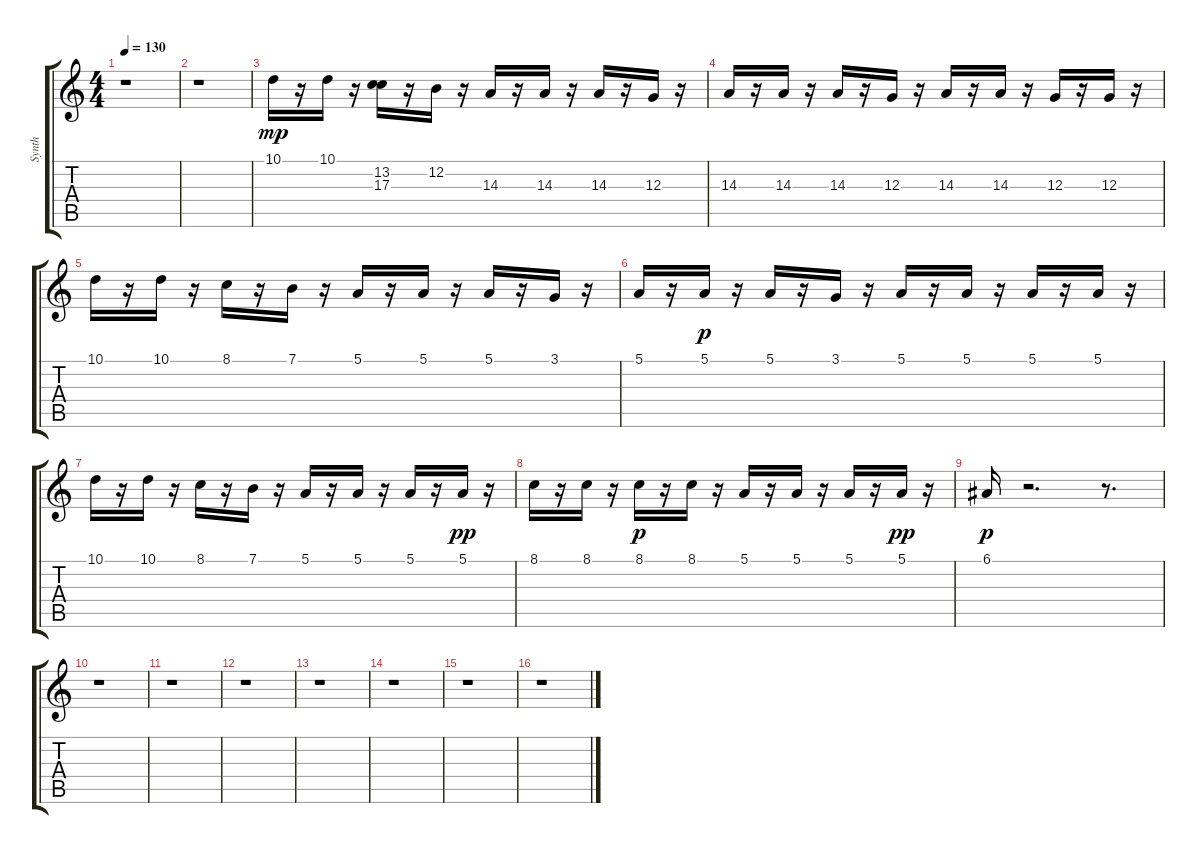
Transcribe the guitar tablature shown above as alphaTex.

\track ("Synth" "Synth") {instrument lead7fifths}
\staff {score tabs}
\tuning (E4 B3 G3 D3 A2 E2) {hide}
\ts (4 4)
\tempo 130
\clef g2
\ks c
r.1{dy mp} |
r.1 |
10.1.16 r.16 10.1.16 r.16 (13.2 17.3).16 r.16 12.2.16 r.16 14.3.16 r.16 14.3.16 r.16 14.3.16 r.16 12.3.16 r.16 |
14.3.16 r.16 14.3.16 r.16 14.3.16 r.16 12.3.16 r.16 14.3.16 r.16 14.3.16 r.16 12.3.16 r.16 12.3.16 r.16 |
10.1.16 r.16 10.1.16 r.16 8.1.16 r.16 7.1.16 r.16 5.1.16 r.16 5.1.16 r.16 5.1.16 r.16 3.1.16 r.16 |
5.1.16 r.16 5.1.16{dy p} r.16 5.1.16 r.16 3.1.16 r.16 5.1.16 r.16 5.1.16 r.16 5.1.16 r.16 5.1.16 r.16 |
10.1.16 r.16 10.1.16 r.16 8.1.16 r.16 7.1.16 r.16 5.1.16 r.16 5.1.16 r.16 5.1.16 r.16 5.1.16{dy pp} r.16 |
8.1.16 r.16 8.1.16 r.16 8.1.16{dy p} r.16 8.1.16 r.16 5.1.16 r.16 5.1.16 r.16 5.1.16 r.16 5.1.16{dy pp} r.16 |
6.1.16{dy p} r.2{d} r.8{d} |
r.1 |
r.1 |
r.1 |
r.1 |
r.1 |
r.1 |
r.1
